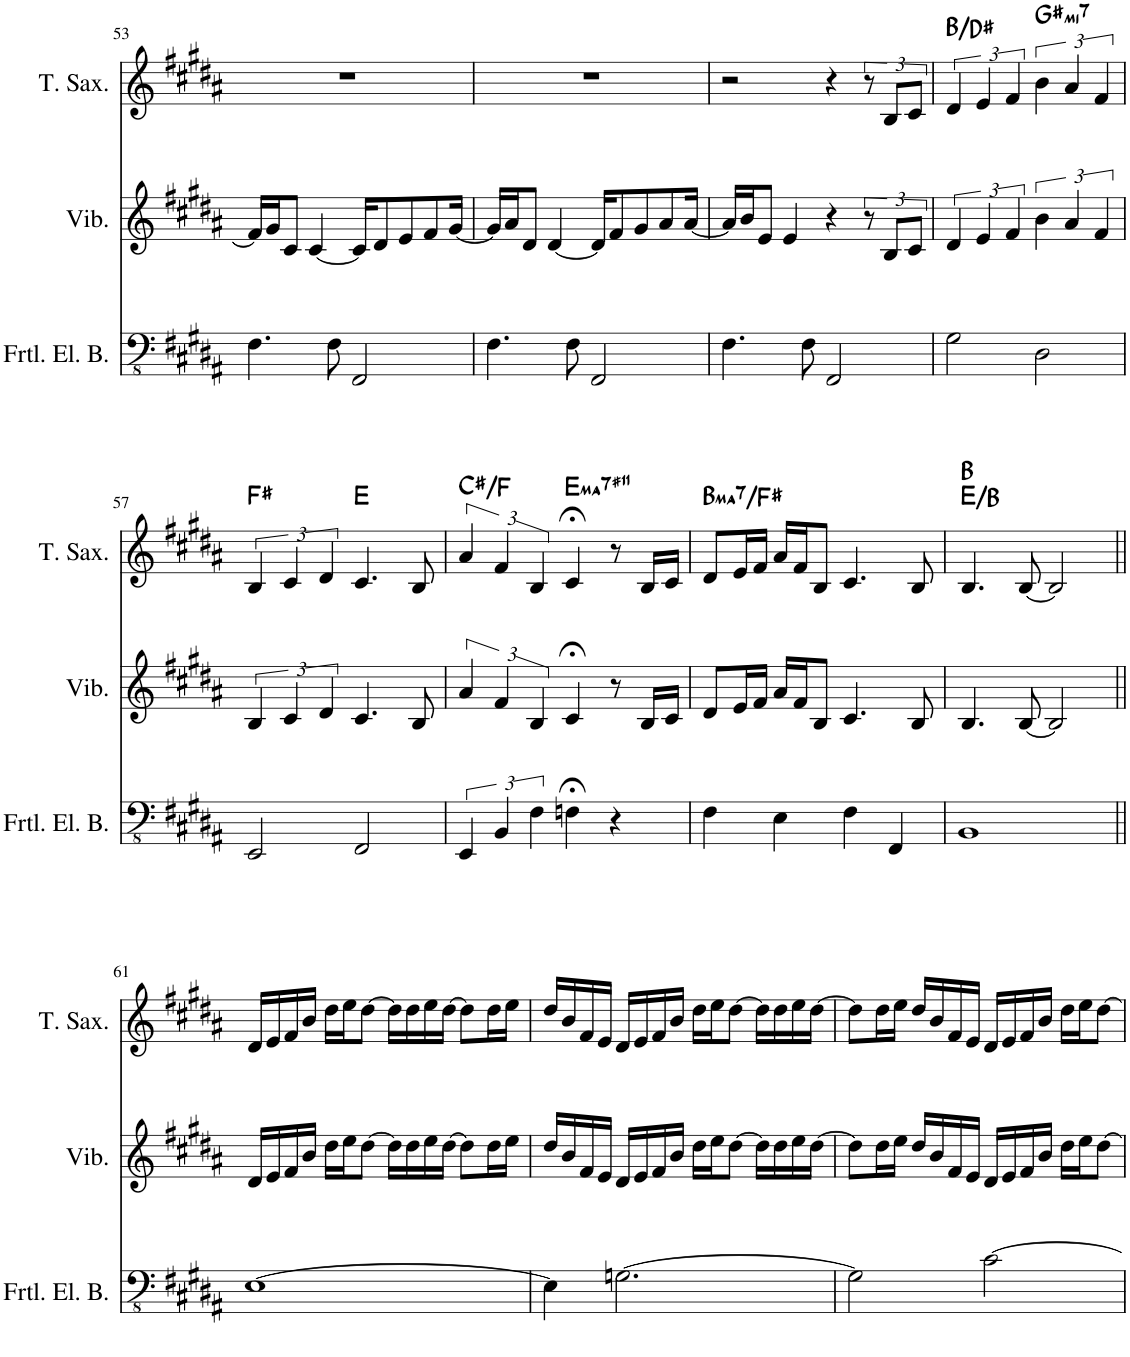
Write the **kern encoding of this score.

**kern	**kern	**kern	**harte
*part3	*part2	*part1	*part1
*staff3	*staff2	*staff1	*
*I"Fretless Electric Bass	*I"Vibraphone	*I"Tenor Saxophone	*
*I'Frtl. El. B.	*I'Vib.	*I'T. Sax.	*
!!LO:PB:g=z
*clefFv4	*clefG2	*clefG2	*
*	*	*ITrd8c14	*
*k[f#c#g#d#a#]	*k[f#c#g#d#a#]	*k[f#c#g#d#a#]	*
*M4/4	*M4/4	*M4/4	*
=53	=53	=53	=53
4.FF#\	16f#/LL]	1r	.
.	16g#/J	.	.
.	8c#/J	.	.
.	[4c#/	.	.
8FF#\	.	.	.
2FFF#/	16c#/KL]	.	.
.	8d#/	.	.
.	8e/	.	.
.	8f#/	.	.
.	[16g#/Jk	.	.
=54	=54	=54	=54
4.FF#\	16g#/LL]	1r	.
.	16a#/J	.	.
.	8d#/J	.	.
.	[4d#/	.	.
8FF#\	.	.	.
2FFF#/	16d#/KL]	.	.
.	8f#/	.	.
.	8g#/	.	.
.	8a#/	.	.
.	[16a#/Jk	.	.
=55	=55	=55	=55
4.FF#\	16a#/LL]	2r	.
.	16b/J	.	.
.	8e/J	.	.
.	4e/	.	.
8FF#\	.	.	.
2FFF#/	4r	4r	.
.	12r	12r	.
.	12B/L	12B/L	.
.	12c#/J	12c#/J	.
=56	=56	=56	=56
2GG#\	6d#/	6d#/	B:maj/3
.	6e/	6e/	.
.	6f#/	6f#/	.
!	!	!	!LO:H:kt=mi7
2DD#\	6b\	6b\	G#:min7
.	6a#/	6a#/	.
.	6f#/	6f#/	.
!!LO:LB:g=z
=57	=57	=57	=57
2EEE/	6B/	6B/	F#:maj
.	6c#/	6c#/	.
.	6d#/	6d#/	.
2FFF#/	4.c#/	4.c#/	E:maj
.	8B/	8B/	.
=58	=58	=58	=58
6EEE/	6a#/	6a#/	C#:maj/b4
6BBB/	6f#/	6f#/	.
6FF#\	6B/	6B/	.
!	!	!	!LO:H:kt=ma7
4FFn;<\	4c#;</	4c#;</	E:maj7(#11)
4r	8r	8r	.
.	16B/LL	16B/LL	.
.	16c#/JJ	16c#/JJ	.
=59	=59	=59	=59
!	!	!	!LO:H:kt=ma7
4FF#\	8d#/L	8d#/L	B:maj7/5
.	16e/L	16e/L	.
.	16f#/JJ	16f#/JJ	.
4EE\	16a#/LL	16a#/LL	.
.	16f#/J	16f#/J	.
.	8B/J	8B/J	.
4FF#\	4.c#/	4.c#/	.
4FFF#/	.	.	.
.	8B/	8B/	.
=60	=60	=60	=60
1BBB	4.B/	4.B/	E:maj/5 B:maj
.	[8B/	[8B/	.
.	2B/]	2B/]	.
!!LO:LB:g=z
=61||	=61||	=61||	=61||
[1EE	16d#/LL	16d#/LL	.
.	16e/	16e/	.
.	16f#/	16f#/	.
.	16b/JJ	16b/JJ	.
.	16dd#\LL	16dd#\LL	.
.	16ee\J	16ee\J	.
.	[8dd#\J	[8dd#\J	.
.	16dd#\LL]	16dd#\LL]	.
.	16dd#\	16dd#\	.
.	16ee\	16ee\	.
.	[16dd#\JJ	[16dd#\JJ	.
.	8dd#\L]	8dd#\L]	.
.	16dd#\L	16dd#\L	.
.	16ee\JJ	16ee\JJ	.
=62	=62	=62	=62
4EE\]	16dd#/LL	16dd#/LL	.
.	16b/	16b/	.
.	16f#/	16f#/	.
.	16e/JJ	16e/JJ	.
[2.GGn\	16d#/LL	16d#/LL	.
.	16e/	16e/	.
.	16f#/	16f#/	.
.	16b/JJ	16b/JJ	.
.	16dd#\LL	16dd#\LL	.
.	16ee\J	16ee\J	.
.	[8dd#\J	[8dd#\J	.
.	16dd#\LL]	16dd#\LL]	.
.	16dd#\	16dd#\	.
.	16ee\	16ee\	.
.	[16dd#\JJ	[16dd#\JJ	.
=63	=63	=63	=63
2GG\]	8dd#\L]	8dd#\L]	.
.	16dd#\L	16dd#\L	.
.	16ee\JJ	16ee\JJ	.
.	16dd#/LL	16dd#/LL	.
.	16b/	16b/	.
.	16f#/	16f#/	.
.	16e/JJ	16e/JJ	.
[2C#\	16d#/LL	16d#/LL	.
.	16e/	16e/	.
.	16f#/	16f#/	.
.	16b/JJ	16b/JJ	.
.	16dd#\LL	16dd#\LL	.
.	16ee\J	16ee\J	.
.	[8dd#\J	[8dd#\J	.
=	=	=	=
*-	*-	*-	*-
